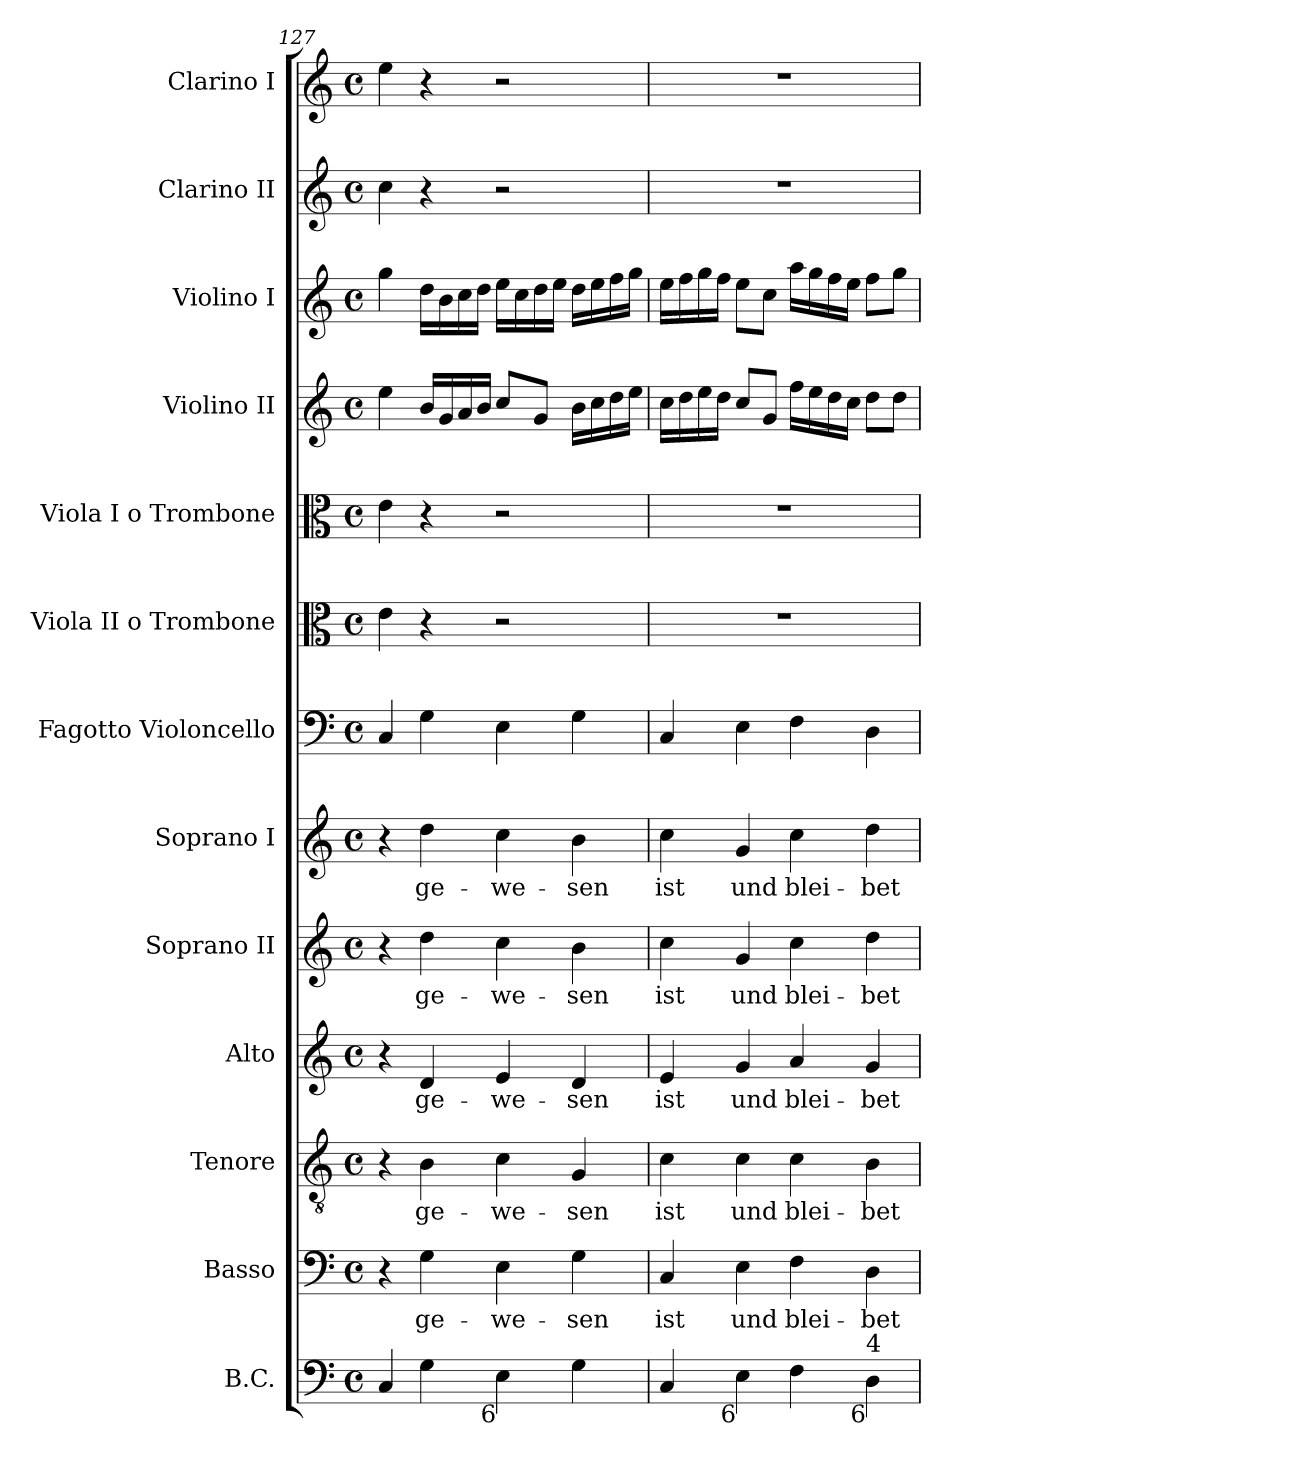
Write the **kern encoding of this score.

**kern	**kern	**text	**kern	**text	**kern	**text	**kern	**text	**kern	**text	**kern	**kern	**kern	**kern	**kern	**kern	**kern
*part13	*part12	*part12	*part11	*part11	*part10	*part10	*part9	*part9	*part8	*part8	*part7	*part6	*part5	*part4	*part3	*part2	*part1
*staff13	*staff12	*staff12	*staff11	*staff11	*staff10	*staff10	*staff9	*staff9	*staff8	*staff8	*staff7	*staff6	*staff5	*staff4	*staff3	*staff2	*staff1
*I"B.C.	*I"Basso	*	*I"Tenore	*	*I"Alto	*	*I"Soprano II	*	*I"Soprano I	*	*I"Fagotto Violoncello	*I"Viola II o Trombone	*I"Viola I o Trombone	*I"Violino II	*I"Violino I	*I"Clarino II	*I"Clarino I
*	*I'B.	*	*I'T.	*	*	*	*I'S.	*	*I'S.	*	*I'Fg.	*I'Vla.	*I'Vla.	*I'Vln. II	*I'Vln. I	*	*
*clefF4	*clefF4	*	*clefGv2	*	*clefG2	*	*clefG2	*	*clefG2	*	*clefF4	*clefC3	*clefC3	*clefG2	*clefG2	*clefG2	*clefG2
*	*	*	*ITrd7c12	*	*	*	*	*	*	*	*	*	*	*	*	*	*
*k[]	*k[]	*	*k[]	*	*k[]	*	*k[]	*	*k[]	*	*k[]	*k[]	*k[]	*k[]	*k[]	*k[]	*k[]
*C:	*C:	*	*C:	*	*C:	*	*C:	*	*C:	*	*C:	*C:	*C:	*C:	*C:	*C:	*C:
*M4/4	*M4/4	*	*M4/4	*	*M4/4	*	*M4/4	*	*M4/4	*	*M4/4	*M4/4	*M4/4	*M4/4	*M4/4	*M4/4	*M4/4
*met(c)	*met(c)	*	*met(c)	*	*met(c)	*	*met(c)	*	*met(c)	*	*met(c)	*met(c)	*met(c)	*met(c)	*met(c)	*met(c)	*met(c)
=127	=127	=127	=127	=127	=127	=127	=127	=127	=127	=127	=127	=127	=127	=127	=127	=127	=127
4Ci/	4r	.	4r	.	4r	.	4r	.	4r	.	4Ci/	4ei\	4ei\	4eei\	4ggi\	4cci\	4eei\
!	!	!LO:LY:b:color=#000000	!	!	!	!	!	!	!	!	!	!	!	!	!	!	!
!	!	!	!	!LO:LY:b:color=#000000	!	!	!	!	!	!	!	!	!	!	!	!	!
!	!	!	!	!	!	!LO:LY:b:color=#000000	!	!	!	!	!	!	!	!	!	!	!
!	!	!	!	!	!	!	!	!LO:LY:b:color=#000000	!	!	!	!	!	!	!	!	!
!	!	!	!	!	!	!	!	!	!	!LO:LY:b:color=#000000	!	!	!	!	!	!	!
4Gi\	4Gi\	ge-	4BBi\	ge-	4di/	ge-	4ddi\	ge-	4ddi\	ge-	4Gi\	4r	4r	16bi/LL	16ddi\LL	4r	4r
.	.	.	.	.	.	.	.	.	.	.	.	.	.	16gi/	16bi\	.	.
.	.	.	.	.	.	.	.	.	.	.	.	.	.	16ai/	16cci\	.	.
.	.	.	.	.	.	.	.	.	.	.	.	.	.	16bi/JJ	16ddi\JJ	.	.
!	!	!LO:LY:b:color=#000000	!	!	!	!	!	!	!	!	!	!	!	!	!	!	!
!	!	!	!	!LO:LY:b:color=#000000	!	!	!	!	!	!	!	!	!	!	!	!	!
!	!	!	!	!	!	!LO:LY:b:color=#000000	!	!	!	!	!	!	!	!	!	!	!
!	!	!	!	!	!	!	!	!LO:LY:b:color=#000000	!	!	!	!	!	!	!	!	!
!LO:TX:b:rj:t=6	!	!	!	!	!	!	!	!	!	!	!	!	!	!	!	!	!
!	!	!	!	!	!	!	!	!	!	!LO:LY:b:color=#000000	!	!	!	!	!	!	!
4Ei\	4Ei\	-we-	4Ci\	-we-	4ei/	-we-	4cci\	-we-	4cci\	-we-	4Ei\	2r	2r	8cci/L	16eei\LL	2r	2r
.	.	.	.	.	.	.	.	.	.	.	.	.	.	.	16cci\	.	.
.	.	.	.	.	.	.	.	.	.	.	.	.	.	8gi/J	16ddi\	.	.
.	.	.	.	.	.	.	.	.	.	.	.	.	.	.	16eei\JJ	.	.
!	!	!LO:LY:b:color=#000000	!	!	!	!	!	!	!	!	!	!	!	!	!	!	!
!	!	!	!	!LO:LY:b:color=#000000	!	!	!	!	!	!	!	!	!	!	!	!	!
!	!	!	!	!	!	!LO:LY:b:color=#000000	!	!	!	!	!	!	!	!	!	!	!
!	!	!	!	!	!	!	!	!LO:LY:b:color=#000000	!	!	!	!	!	!	!	!	!
!	!	!	!	!	!	!	!	!	!	!LO:LY:b:color=#000000	!	!	!	!	!	!	!
4Gi\	4Gi\	-sen	4GGi/	-sen	4di/	-sen	4bi\	-sen	4bi\	-sen	4Gi\	.	.	16bi\LL	16ddi\LL	.	.
.	.	.	.	.	.	.	.	.	.	.	.	.	.	16cci\	16eei\	.	.
.	.	.	.	.	.	.	.	.	.	.	.	.	.	16ddi\	16ffi\	.	.
.	.	.	.	.	.	.	.	.	.	.	.	.	.	16eei\JJ	16ggi\JJ	.	.
=128	=128	=128	=128	=128	=128	=128	=128	=128	=128	=128	=128	=128	=128	=128	=128	=128	=128
!	!	!LO:LY:b:color=#000000	!	!	!	!	!	!	!	!	!	!	!	!	!	!	!
!	!	!	!	!LO:LY:b:color=#000000	!	!	!	!	!	!	!	!	!	!	!	!	!
!	!	!	!	!	!	!LO:LY:b:color=#000000	!	!	!	!	!	!	!	!	!	!	!
!	!	!	!	!	!	!	!	!LO:LY:b:color=#000000	!	!	!	!	!	!	!	!	!
!	!	!	!	!	!	!	!	!	!	!LO:LY:b:color=#000000	!	!	!	!	!	!	!
4Ci/	4Ci/	ist	4Ci\	ist	4ei/	ist	4cci\	ist	4cci\	ist	4Ci/	1r	1r	16cci\LL	16eei\LL	1r	1r
.	.	.	.	.	.	.	.	.	.	.	.	.	.	16ddi\	16ffi\	.	.
.	.	.	.	.	.	.	.	.	.	.	.	.	.	16eei\	16ggi\	.	.
.	.	.	.	.	.	.	.	.	.	.	.	.	.	16ddi\JJ	16ffi\JJ	.	.
!	!	!LO:LY:b:color=#000000	!	!	!	!	!	!	!	!	!	!	!	!	!	!	!
!	!	!	!	!LO:LY:b:color=#000000	!	!	!	!	!	!	!	!	!	!	!	!	!
!	!	!	!	!	!	!LO:LY:b:color=#000000	!	!	!	!	!	!	!	!	!	!	!
!	!	!	!	!	!	!	!	!LO:LY:b:color=#000000	!	!	!	!	!	!	!	!	!
!LO:TX:b:rj:t=6	!	!	!	!	!	!	!	!	!	!	!	!	!	!	!	!	!
!	!	!	!	!	!	!	!	!	!	!LO:LY:b:color=#000000	!	!	!	!	!	!	!
4Ei\	4Ei\	und	4Ci\	und	4gi/	und	4gi/	und	4gi/	und	4Ei\	.	.	8cci/L	8eei\L	.	.
.	.	.	.	.	.	.	.	.	.	.	.	.	.	8gi/J	8cci\J	.	.
!	!	!LO:LY:b:color=#000000	!	!	!	!	!	!	!	!	!	!	!	!	!	!	!
!	!	!	!	!LO:LY:b:color=#000000	!	!	!	!	!	!	!	!	!	!	!	!	!
!	!	!	!	!	!	!LO:LY:b:color=#000000	!	!	!	!	!	!	!	!	!	!	!
!	!	!	!	!	!	!	!	!LO:LY:b:color=#000000	!	!	!	!	!	!	!	!	!
!	!	!	!	!	!	!	!	!	!	!LO:LY:b:color=#000000	!	!	!	!	!	!	!
4Fi\	4Fi\	blei-	4Ci\	blei-	4ai/	blei-	4cci\	blei-	4cci\	blei-	4Fi\	.	.	16ffi\LL	16aai\LL	.	.
.	.	.	.	.	.	.	.	.	.	.	.	.	.	16eei\	16ggi\	.	.
.	.	.	.	.	.	.	.	.	.	.	.	.	.	16ddi\	16ffi\	.	.
.	.	.	.	.	.	.	.	.	.	.	.	.	.	16cci\JJ	16eei\JJ	.	.
!	!	!LO:LY:b:color=#000000	!	!	!	!	!	!	!	!	!	!	!	!	!	!	!
!	!	!	!	!LO:LY:b:color=#000000	!	!	!	!	!	!	!	!	!	!	!	!	!
!	!	!	!	!	!	!LO:LY:b:color=#000000	!	!	!	!	!	!	!	!	!	!	!
!	!	!	!	!	!	!	!	!LO:LY:b:color=#000000	!	!	!	!	!	!	!	!	!
!LO:TX:b:rj:t=6	!	!	!	!	!	!	!	!	!	!	!	!	!	!	!	!	!
!LO:TX:t=4	!	!	!	!	!	!	!	!	!	!	!	!	!	!	!	!	!
!	!	!	!	!	!	!	!	!	!	!LO:LY:b:color=#000000	!	!	!	!	!	!	!
4Di\	4Di\	-bet	4BBi\	-bet	4gi/	-bet	4ddi\	-bet	4ddi\	-bet	4Di\	.	.	8ddi\L	8ffi\L	.	.
.	.	.	.	.	.	.	.	.	.	.	.	.	.	8ddi\J	8ggi\J	.	.
=	=	=	=	=	=	=	=	=	=	=	=	=	=	=	=	=	=
*-	*-	*-	*-	*-	*-	*-	*-	*-	*-	*-	*-	*-	*-	*-	*-	*-	*-
